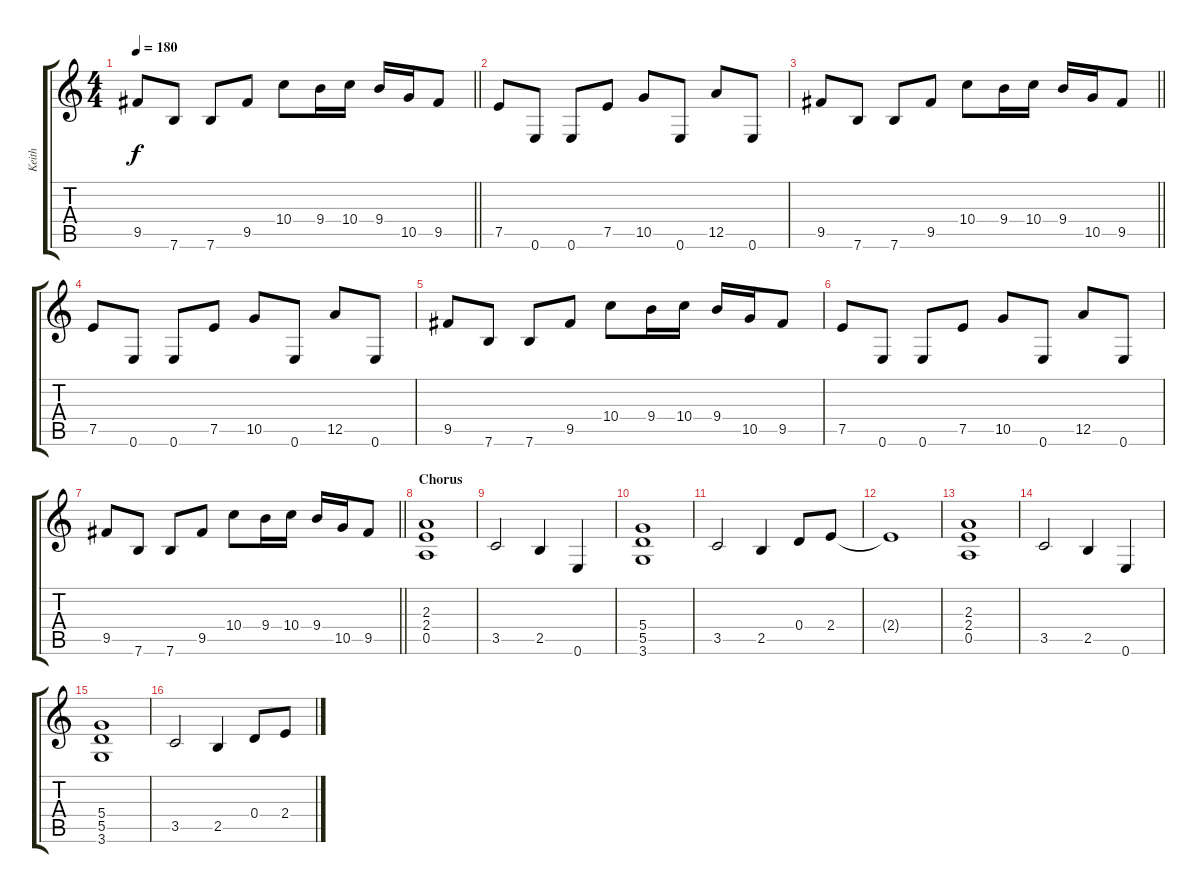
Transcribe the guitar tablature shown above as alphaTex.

\track ("Keith" "Keith") {instrument distortionguitar}
\staff {score tabs}
\tuning (E4 B3 G3 D3 A2 E2) {hide}
\ts (4 4)
\tempo 180
\clef g2
\barLineRight lightlight
\ks c
9.5.8{dy f} 7.6.8 7.6.8 9.5.8 10.4.8 9.4.16 10.4.16 9.4.16 10.5.16 9.5.8 |
7.5.8 0.6.8 0.6.8 7.5.8 10.5.8 0.6.8 12.5.8 0.6.8 |
\barLineRight lightlight
9.5.8 7.6.8 7.6.8 9.5.8 10.4.8 9.4.16 10.4.16 9.4.16 10.5.16 9.5.8 |
7.5.8 0.6.8 0.6.8 7.5.8 10.5.8 0.6.8 12.5.8 0.6.8 |
9.5.8 7.6.8 7.6.8 9.5.8 10.4.8 9.4.16 10.4.16 9.4.16 10.5.16 9.5.8 |
7.5.8 0.6.8 0.6.8 7.5.8 10.5.8 0.6.8 12.5.8 0.6.8 |
\barLineRight lightlight
9.5.8 7.6.8 7.6.8 9.5.8 10.4.8 9.4.16 10.4.16 9.4.16 10.5.16 9.5.8 |
\section ("" "Chorus")
(2.3 2.4 0.5).1 |
3.5.2 2.5.4 0.6.4 |
(5.4 5.5 3.6).1 |
3.5.2 2.5.4 0.4.8 2.4.8 |
2.4{t}.1 |
(2.3 2.4 0.5).1 |
3.5.2 2.5.4 0.6.4 |
(5.4 5.5 3.6).1 |
3.5.2 2.5.4 0.4.8 2.4.8
